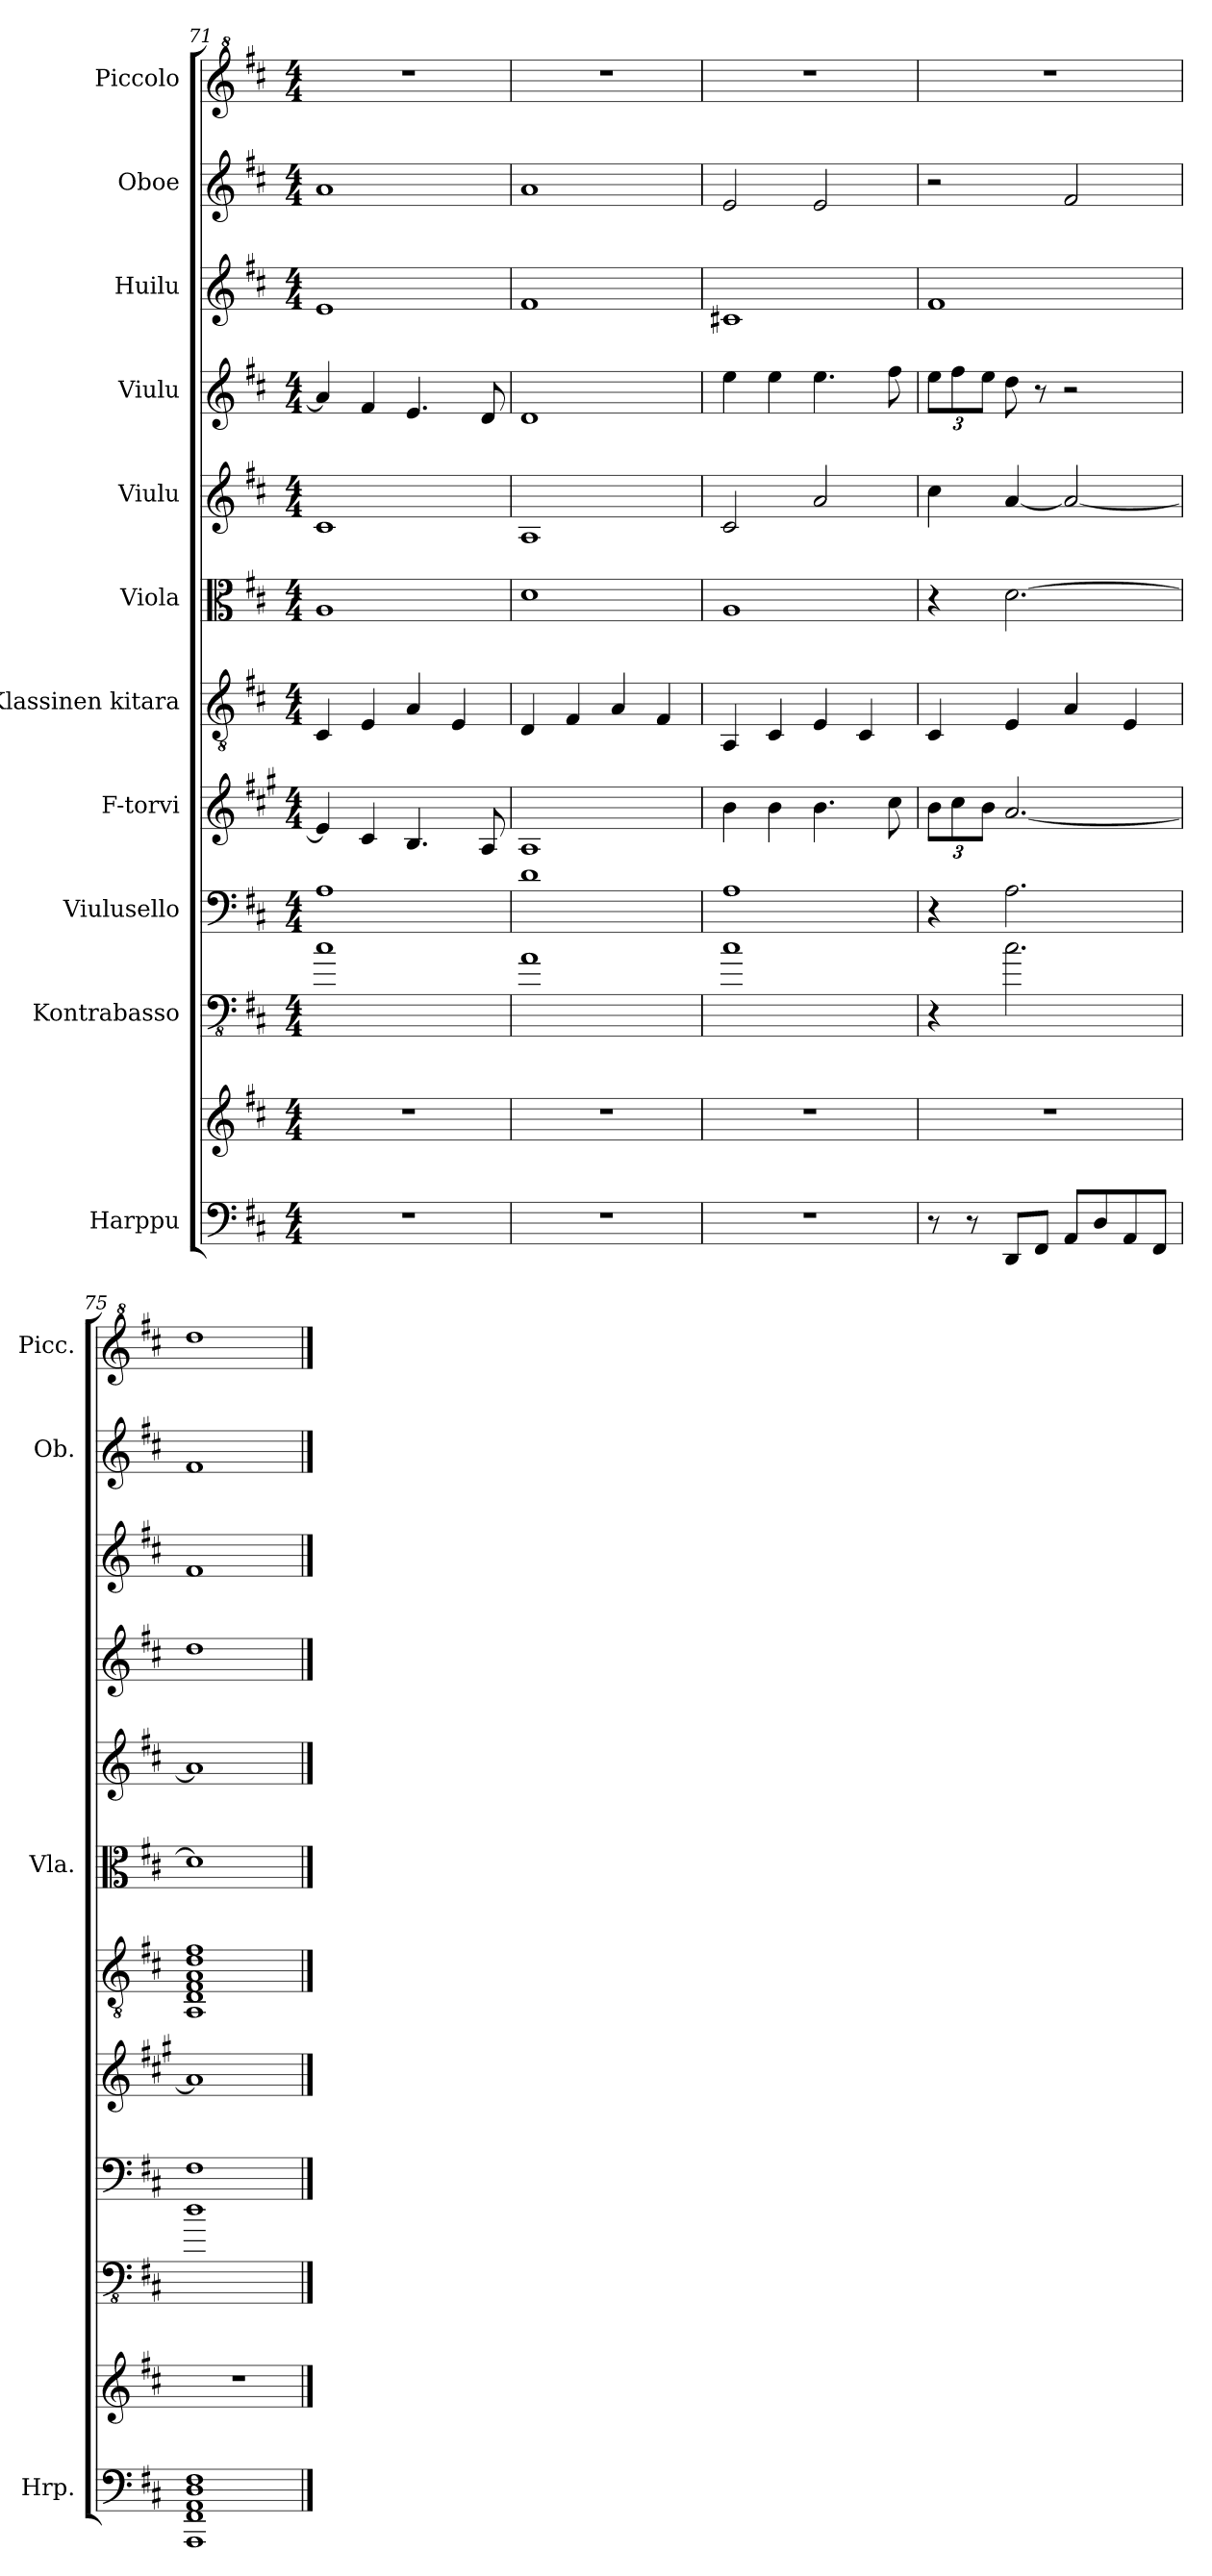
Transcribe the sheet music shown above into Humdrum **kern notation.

**kern	**kern	**kern	**kern	**kern	**kern	**kern	**kern	**kern	**kern	**kern	**kern
*part11	*part11	*part10	*part9	*part8	*part7	*part6	*part5	*part4	*part3	*part2	*part1
*staff12	*staff11	*staff10	*staff9	*staff8	*staff7	*staff6	*staff5	*staff4	*staff3	*staff2	*staff1
*I"Harppu	*	*I"Kontrabasso	*I"Viulusello	*I"F-torvi	*I"Klassinen kitara	*I"Viola	*I"Viulu	*I"Viulu	*I"Huilu	*I"Oboe	*I"Piccolo
*I'Hrp.	*	*	*	*	*	*I'Vla.	*	*	*	*I'Ob.	*I'Picc.
*clefF4	*clefG2	*clefFv4	*clefF4	*clefG2	*clefGv2	*clefC3	*clefG2	*clefG2	*clefG2	*clefG2	*clefG^2
*	*	*ITrd7c12	*	*ITrd4c7	*	*	*	*	*	*	*ITrd-7c-12
*k[f#c#]	*k[f#c#]	*k[f#c#]	*k[f#c#]	*k[f#c#]	*k[f#c#]	*k[f#c#]	*k[f#c#]	*k[f#c#]	*k[f#c#]	*k[f#c#]	*k[f#c#]
*M4/4	*M4/4	*M4/4	*M4/4	*M4/4	*M4/4	*M4/4	*M4/4	*M4/4	*M4/4	*M4/4	*M4/4
=71	=71	=71	=71	=71	=71	=71	=71	=71	=71	=71	=71
1r	1r	1C#	1A	4A/]	4C#/	1A	1c#	4a/]	1e	1a	1r
.	.	.	.	4F#/	4E/	.	.	4f#/	.	.	.
.	.	.	.	4.E/	4A/	.	.	4.e/	.	.	.
.	.	.	.	.	4E/	.	.	.	.	.	.
.	.	.	.	8D/	.	.	.	8d/	.	.	.
!!LO:PB:g=z
=72	=72	=72	=72	=72	=72	=72	=72	=72	=72	=72	=72
1r	1r	1AA	1d	1D	4D/	1d	1A	1d	1f#	1a	1r
.	.	.	.	.	4F#/	.	.	.	.	.	.
.	.	.	.	.	4A/	.	.	.	.	.	.
.	.	.	.	.	4F#/	.	.	.	.	.	.
=73	=73	=73	=73	=73	=73	=73	=73	=73	=73	=73	=73
1r	1r	1C#	1A	4e\	4AA/	1A	2c#/	4ee\	1c#X	2e/	1r
.	.	.	.	4e\	4C#/	.	.	4ee\	.	.	.
.	.	.	.	4.e\	4E/	.	2a/	4.ee\	.	2e/	.
.	.	.	.	.	4C#/	.	.	.	.	.	.
.	.	.	.	8f#\	.	.	.	8ff#\	.	.	.
=74	=74	=74	=74	=74	=74	=74	=74	=74	=74	=74	=74
*	*	*	*	*Xbrackettup	*	*	*	*Xbrackettup	*	*	*
8r	1r	4r	4r	12e\L	4C#/	4r	4cc#\	12ee\L	1f#	2r	1r
.	.	.	.	12f#\	.	.	.	12ff#\	.	.	.
8r	.	.	.	.	.	.	.	.	.	.	.
.	.	.	.	12e\J	.	.	.	12ee\J	.	.	.
8DD/L	.	2.C#\	2.A\	[2.d/	4E/	[2.d\	[4a/	8dd\	.	.	.
8FF#/J	.	.	.	.	.	.	.	8r	.	.	.
8AA/L	.	.	.	.	4A/	.	2a/_	2r	.	2f#/	.
8D/	.	.	.	.	.	.	.	.	.	.	.
8AA/	.	.	.	.	4E/	.	.	.	.	.	.
8FF#/J	.	.	.	.	.	.	.	.	.	.	.
=75	=75	=75	=75	=75	=75	=75	=75	=75	=75	=75	=75
1AAA 1FF# 1AA 1D 1F#	1r	1D	1F#	1d]	1AA 1D 1F# 1A 1d 1f#	1d]	1a]	1dd	1f#	1f#	1dddd
==	==	==	==	==	==	==	==	==	==	==	==
*-	*-	*-	*-	*-	*-	*-	*-	*-	*-	*-	*-
